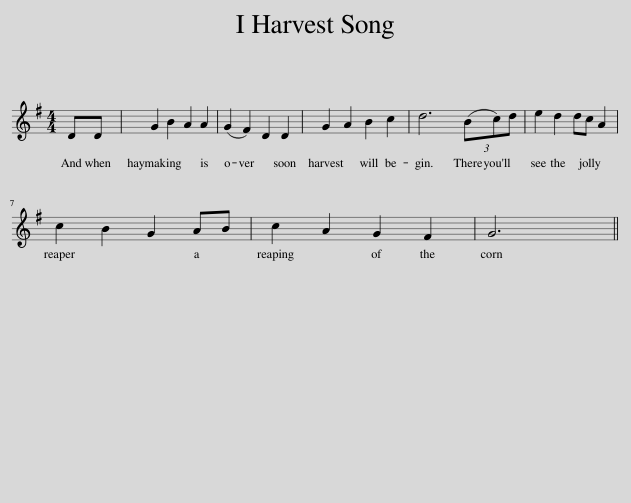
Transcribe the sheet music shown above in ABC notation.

X:1
L:1/8
M:4/4
I:linebreak $
K:G
V:1 treble
V:1
 DD | G2 B2 A2 A2 | (G2 F2) D2 D2 | G2 A2 B2 c2 | d6 (3(Bc)d | %5
 e2 d2 dc A2 |$ c2 B2 G2 AB | c2 A2 G2 F2 | G6 || %9
